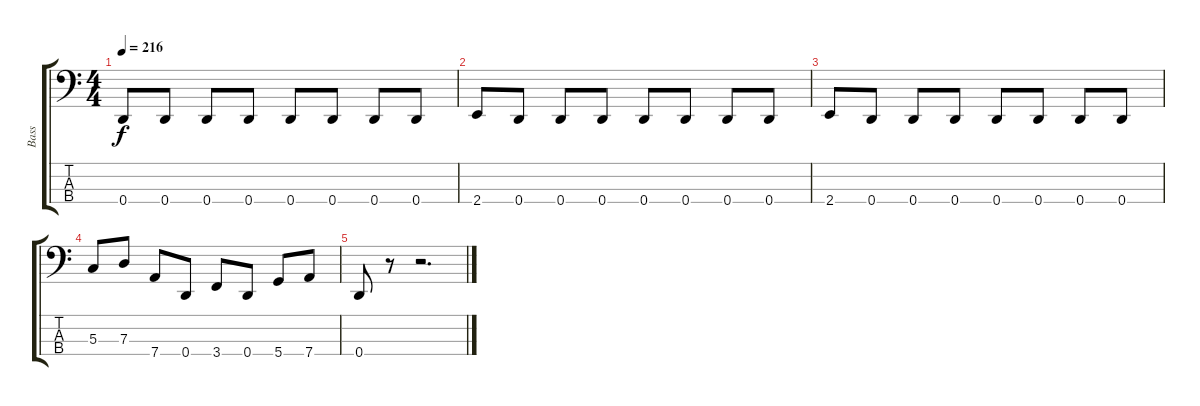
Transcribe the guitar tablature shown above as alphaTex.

\track ("Bass" "Bass") {instrument electricbassfinger}
\staff {score tabs}
\tuning (F2 C2 G1 D1) {hide}
\ts (4 4)
\tempo 216
\clef f4
\ks c
0.4.8{dy f} 0.4.8 0.4.8 0.4.8 0.4.8 0.4.8 0.4.8 0.4.8 |
2.4.8 0.4.8 0.4.8 0.4.8 0.4.8 0.4.8 0.4.8 0.4.8 |
2.4.8 0.4.8 0.4.8 0.4.8 0.4.8 0.4.8 0.4.8 0.4.8 |
5.3.8 7.3.8 7.4.8 0.4.8 3.4.8 0.4.8 5.4.8 7.4.8 |
0.4.8 r.8 r.2{d}
